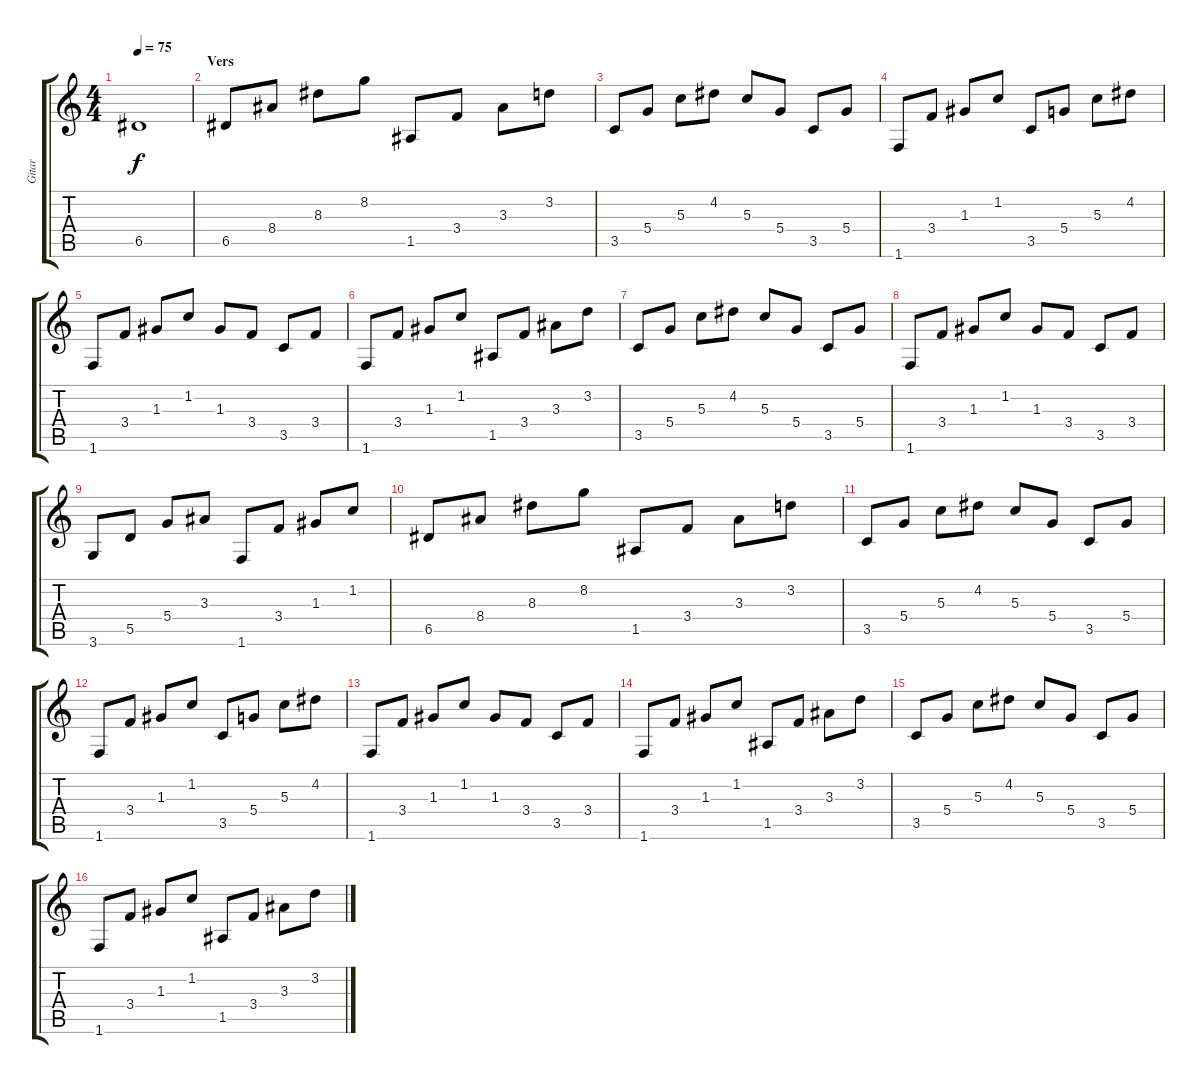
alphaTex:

\track ("Gitar" "Gitar") {instrument acousticguitarsteel}
\staff {score tabs}
\tuning (E4 B3 G3 D3 A2 E2) {hide}
\ts (4 4)
\tempo 75
\clef g2
\ks c
6.5.1{dy f} |
\section ("" "Vers")
6.5.8 8.4.8 8.3.8 8.2.8 1.5.8 3.4.8 3.3.8 3.2.8 |
3.5.8 5.4.8 5.3.8 4.2.8 5.3.8 5.4.8 3.5.8 5.4.8 |
1.6.8 3.4.8 1.3.8 1.2.8 3.5.8 5.4.8 5.3.8 4.2.8 |
1.6.8 3.4.8 1.3.8 1.2.8 1.3.8 3.4.8 3.5.8 3.4.8 |
1.6.8 3.4.8 1.3.8 1.2.8 1.5.8 3.4.8 3.3.8 3.2.8 |
3.5.8 5.4.8 5.3.8 4.2.8 5.3.8 5.4.8 3.5.8 5.4.8 |
1.6.8 3.4.8 1.3.8 1.2.8 1.3.8 3.4.8 3.5.8 3.4.8 |
3.6.8 5.5.8 5.4.8 3.3.8 1.6.8 3.4.8 1.3.8 1.2.8 |
6.5.8 8.4.8 8.3.8 8.2.8 1.5.8 3.4.8 3.3.8 3.2.8 |
3.5.8 5.4.8 5.3.8 4.2.8 5.3.8 5.4.8 3.5.8 5.4.8 |
1.6.8 3.4.8 1.3.8 1.2.8 3.5.8 5.4.8 5.3.8 4.2.8 |
1.6.8 3.4.8 1.3.8 1.2.8 1.3.8 3.4.8 3.5.8 3.4.8 |
1.6.8 3.4.8 1.3.8 1.2.8 1.5.8 3.4.8 3.3.8 3.2.8 |
3.5.8 5.4.8 5.3.8 4.2.8 5.3.8 5.4.8 3.5.8 5.4.8 |
1.6.8 3.4.8 1.3.8 1.2.8 1.5.8 3.4.8 3.3.8 3.2.8
